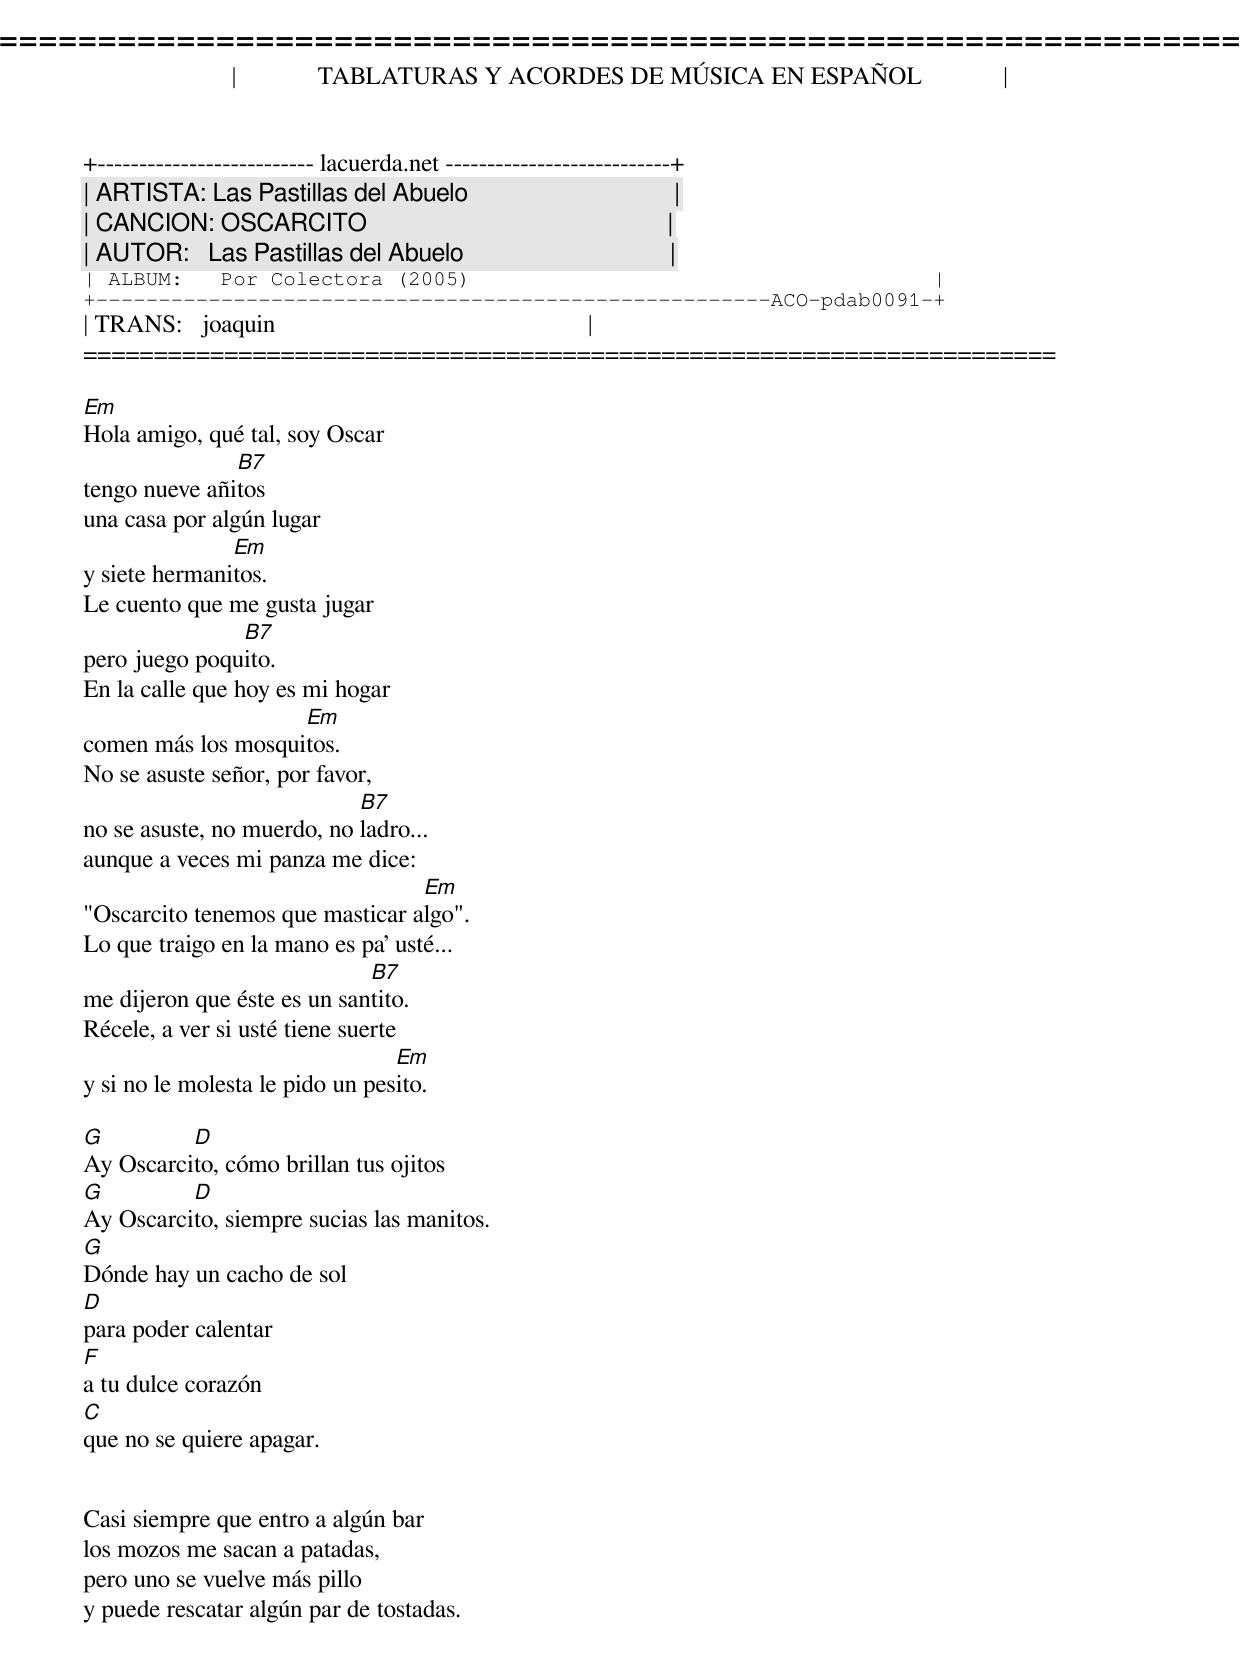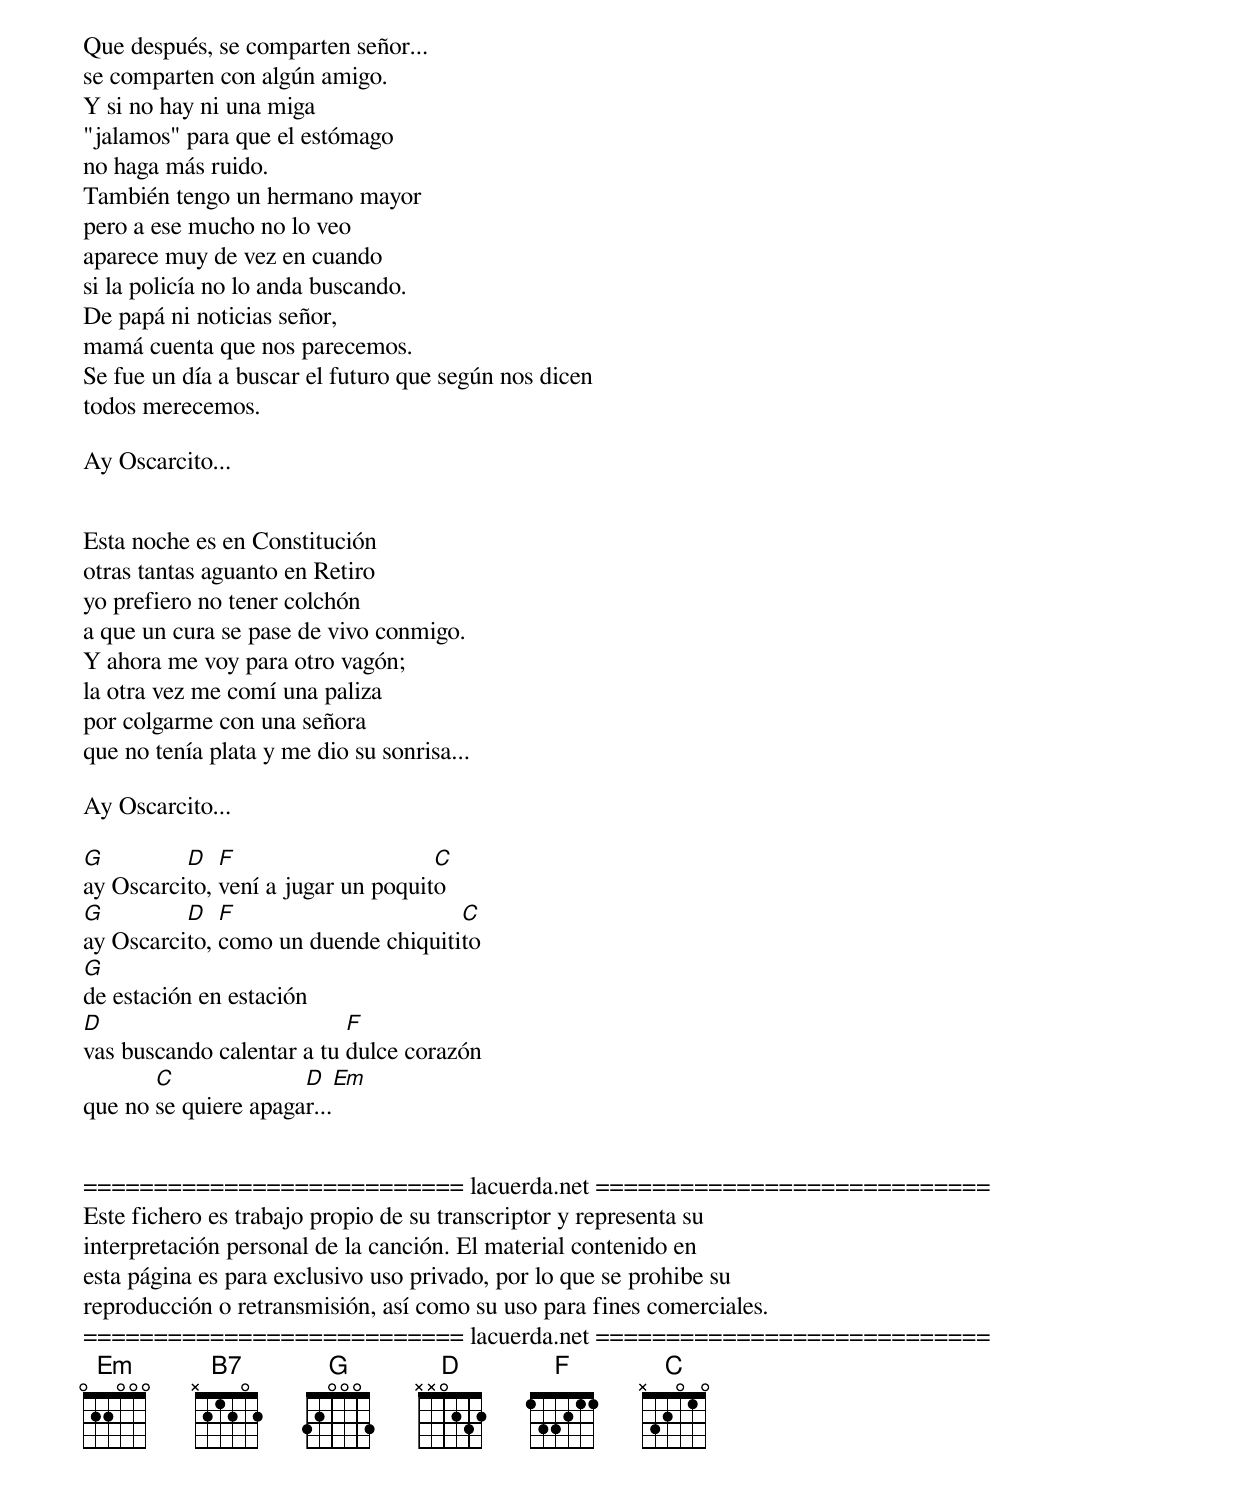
=====================================================================
|             TABLATURAS Y ACORDES DE MÚSICA EN ESPAÑOL             |
+-------------------------- lacuerda.net ---------------------------+
| ARTISTA: Las Pastillas del Abuelo                                 |
| CANCION: OSCARCITO                                                |
| AUTOR:   Las Pastillas del Abuelo                                 |
| ALBUM:   Por Colectora (2005)                                     |
+------------------------------------------------------ACO-pdab0091-+
| TRANS:   joaquin                                                  |
=====================================================================

Em
Hola amigo, qué tal, soy Oscar
               B7
tengo nueve añitos
una casa por algún lugar
               Em
y siete hermanitos.
Le cuento que me gusta jugar
               B7
pero juego poquito.
En la calle que hoy es mi hogar
                    Em
comen más los mosquitos.
No se asuste señor, por favor,
                            B7
no se asuste, no muerdo, no ladro...
aunque a veces mi panza me dice:
                                 Em
"Oscarcito tenemos que masticar algo".
Lo que traigo en la mano es pa' usté...
                             B7
me dijeron que éste es un santito.
Récele, a ver si usté tiene suerte
                                 Em
y si no le molesta le pido un pesito.

G         D
Ay Oscarcito, cómo brillan tus ojitos
G         D
Ay Oscarcito, siempre sucias las manitos.
G
Dónde hay un cacho de sol
D
para poder calentar
F
a tu dulce corazón
C
que no se quiere apagar.


Casi siempre que entro a algún bar
los mozos me sacan a patadas,
pero uno se vuelve más pillo
y puede rescatar algún par de tostadas.
Que después, se comparten señor...
se comparten con algún amigo.
Y si no hay ni una miga
"jalamos" para que el estómago
no haga más ruido.
También tengo un hermano mayor
pero a ese mucho no lo veo
aparece muy de vez en cuando
si la policía no lo anda buscando.
De papá ni noticias señor,
mamá cuenta que nos parecemos.
Se fue un día a buscar el futuro que según nos dicen
todos merecemos.

Ay Oscarcito...


Esta noche es en Constitución
otras tantas aguanto en Retiro
yo prefiero no tener colchón
a que un cura se pase de vivo conmigo.
Y ahora me voy para otro vagón;
la otra vez me comí una paliza
por colgarme con una señora
que no tenía plata y me dio su sonrisa...

Ay Oscarcito...

G         D   F                     C
ay Oscarcito, vení a jugar un poquito
G         D   F                      C
ay Oscarcito, como un duende chiquitito
G
de estación en estación
D                          F
vas buscando calentar a tu dulce corazón
       C              D        Em
que no se quiere apagar...


=========================== lacuerda.net ============================
Este fichero es trabajo propio de su transcriptor y representa su
interpretación personal de la canción. El material contenido en
esta página es para exclusivo uso privado, por lo que se prohibe su
reproducción o retransmisión, así como su uso para fines comerciales.
=========================== lacuerda.net ============================
